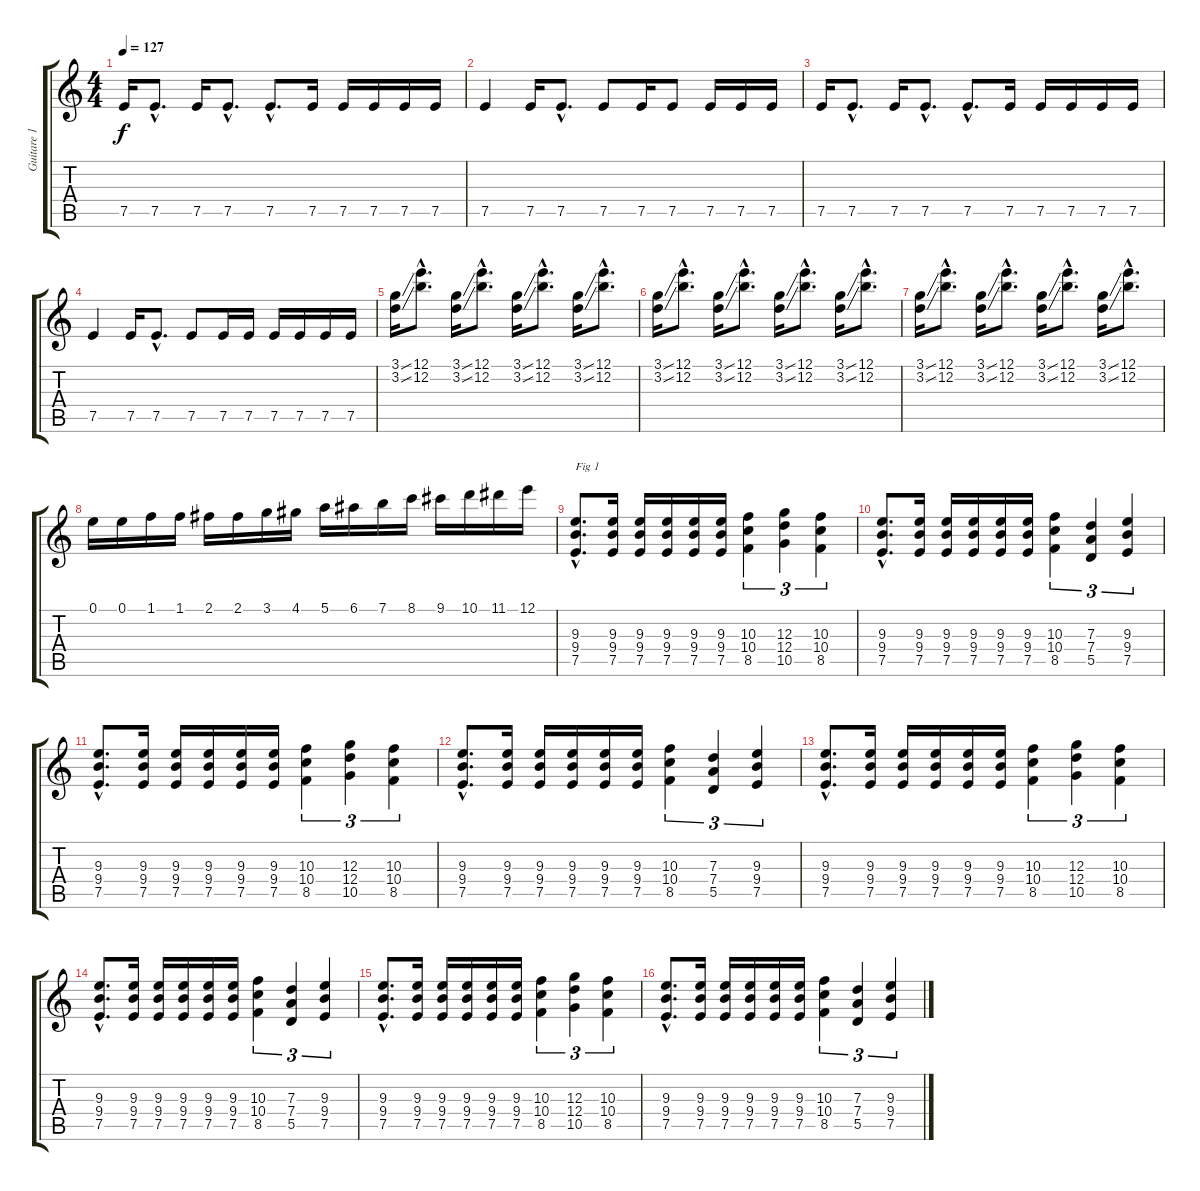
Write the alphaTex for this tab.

\track ("Guitare 1" "Guitare 1") {instrument distortionguitar}
\staff {score tabs}
\tuning (E4 B3 G3 D3 A2 E2) {hide}
\ts (4 4)
\tempo 127
\clef g2
\ks c
7.5.16{dy f} 7.5{hac}.8{d} 7.5.16 7.5{hac}.8{d} 7.5{hac}.8{d} 7.5.16 7.5.16 7.5.16 7.5.16 7.5.16 |
7.5.4 7.5.16 7.5{hac}.8{d} 7.5.8 7.5.16 7.5.8 7.5.16 7.5.16 7.5.16 |
7.5.16 7.5{hac}.8{d} 7.5.16 7.5{hac}.8{d} 7.5{hac}.8{d} 7.5.16 7.5.16 7.5.16 7.5.16 7.5.16 |
7.5.4 7.5.16 7.5{hac}.8{d} 7.5.8 7.5.16 7.5.16 7.5.16 7.5.16 7.5.16 7.5.16 |
(3.1{ss} 3.2{ss}).16 (12.1{hac} 12.2{hac}).8{d} (3.1{ss} 3.2{ss}).16 (12.1{hac} 12.2{hac}).8{d} (3.1{ss} 3.2{ss}).16 (12.1{hac} 12.2{hac}).8{d} (3.1{ss} 3.2{ss}).16 (12.1{hac} 12.2{hac}).8{d} |
(3.1{ss} 3.2{ss}).16 (12.1{hac} 12.2{hac}).8{d} (3.1{ss} 3.2{ss}).16 (12.1{hac} 12.2{hac}).8{d} (3.1{ss} 3.2{ss}).16 (12.1{hac} 12.2{hac}).8{d} (3.1{ss} 3.2{ss}).16 (12.1{hac} 12.2{hac}).8{d} |
(3.1{ss} 3.2{ss}).16 (12.1{hac} 12.2{hac}).8{d} (3.1{ss} 3.2{ss}).16 (12.1{hac} 12.2{hac}).8{d} (3.1{ss} 3.2{ss}).16 (12.1{hac} 12.2{hac}).8{d} (3.1{ss} 3.2{ss}).16 (12.1{hac} 12.2{hac}).8{d} |
0.1.16 0.1.16 1.1.16 1.1.16 2.1.16 2.1.16 3.1.16 4.1.16 5.1.16 6.1.16 7.1.16 8.1.16 9.1.16 10.1.16 11.1.16 12.1.16 |
(9.3{hac} 9.4{hac} 7.5{hac}).8{d txt "Fig 1"} (9.3 9.4 7.5).16 (9.3 9.4 7.5).16 (9.3 9.4 7.5).16 (9.3 9.4 7.5).16 (9.3 9.4 7.5).16 (10.3 10.4 8.5).4{tu (3 2)} (12.3 12.4 10.5).4{tu (3 2)} (10.3 10.4 8.5).4{tu (3 2)} |
(9.3{hac} 9.4{hac} 7.5{hac}).8{d} (9.3 9.4 7.5).16 (9.3 9.4 7.5).16 (9.3 9.4 7.5).16 (9.3 9.4 7.5).16 (9.3 9.4 7.5).16 (10.3 10.4 8.5).4{tu (3 2)} (7.3 7.4 5.5).4{tu (3 2)} (9.3 9.4 7.5).4{tu (3 2)} |
(9.3{hac} 9.4{hac} 7.5{hac}).8{d} (9.3 9.4 7.5).16 (9.3 9.4 7.5).16 (9.3 9.4 7.5).16 (9.3 9.4 7.5).16 (9.3 9.4 7.5).16 (10.3 10.4 8.5).4{tu (3 2)} (12.3 12.4 10.5).4{tu (3 2)} (10.3 10.4 8.5).4{tu (3 2)} |
(9.3{hac} 9.4{hac} 7.5{hac}).8{d} (9.3 9.4 7.5).16 (9.3 9.4 7.5).16 (9.3 9.4 7.5).16 (9.3 9.4 7.5).16 (9.3 9.4 7.5).16 (10.3 10.4 8.5).4{tu (3 2)} (7.3 7.4 5.5).4{tu (3 2)} (9.3 9.4 7.5).4{tu (3 2)} |
(9.3{hac} 9.4{hac} 7.5{hac}).8{d} (9.3 9.4 7.5).16 (9.3 9.4 7.5).16 (9.3 9.4 7.5).16 (9.3 9.4 7.5).16 (9.3 9.4 7.5).16 (10.3 10.4 8.5).4{tu (3 2)} (12.3 12.4 10.5).4{tu (3 2)} (10.3 10.4 8.5).4{tu (3 2)} |
(9.3{hac} 9.4{hac} 7.5{hac}).8{d} (9.3 9.4 7.5).16 (9.3 9.4 7.5).16 (9.3 9.4 7.5).16 (9.3 9.4 7.5).16 (9.3 9.4 7.5).16 (10.3 10.4 8.5).4{tu (3 2)} (7.3 7.4 5.5).4{tu (3 2)} (9.3 9.4 7.5).4{tu (3 2)} |
(9.3{hac} 9.4{hac} 7.5{hac}).8{d} (9.3 9.4 7.5).16 (9.3 9.4 7.5).16 (9.3 9.4 7.5).16 (9.3 9.4 7.5).16 (9.3 9.4 7.5).16 (10.3 10.4 8.5).4{tu (3 2)} (12.3 12.4 10.5).4{tu (3 2)} (10.3 10.4 8.5).4{tu (3 2)} |
(9.3{hac} 9.4{hac} 7.5{hac}).8{d} (9.3 9.4 7.5).16 (9.3 9.4 7.5).16 (9.3 9.4 7.5).16 (9.3 9.4 7.5).16 (9.3 9.4 7.5).16 (10.3 10.4 8.5).4{tu (3 2)} (7.3 7.4 5.5).4{tu (3 2)} (9.3 9.4 7.5).4{tu (3 2)}
